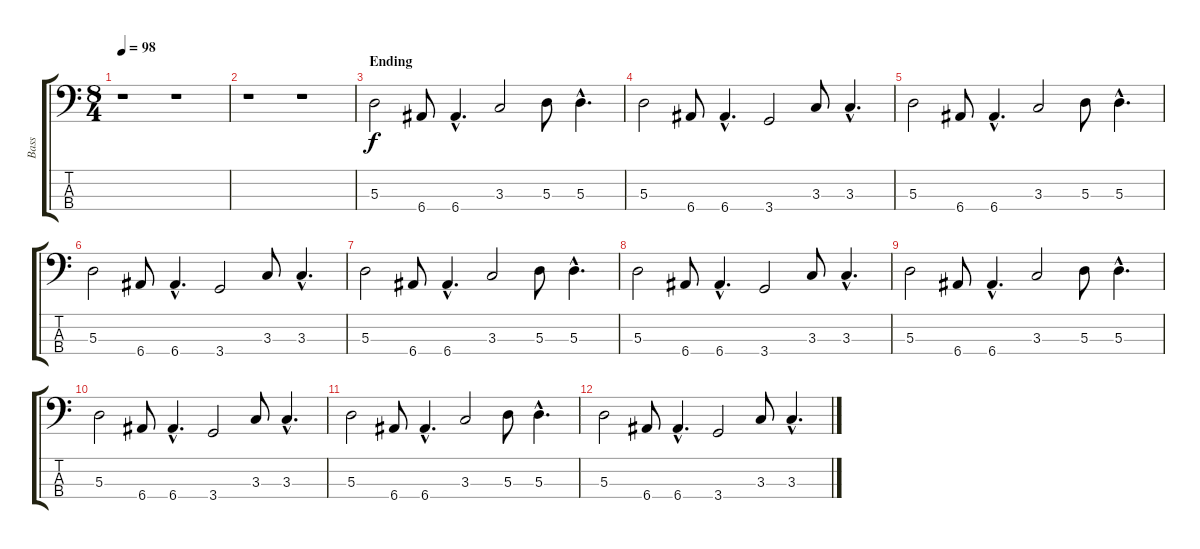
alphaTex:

\track ("Bass" "Bass") {instrument electricbasspick}
\staff {score tabs}
\tuning (G2 D2 A1 E1) {hide}
\ts (8 4)
\tempo 98
\clef f4
\ks c
r.1{dy f} r.1 |
r.1 r.1 |
\section ("" "Ending")
5.3.2 6.4.8 6.4{hac}.4{d} 3.3.2 5.3.8 5.3{hac}.4{d} |
5.3.2 6.4.8 6.4{hac}.4{d} 3.4.2 3.3.8 3.3{hac}.4{d} |
5.3.2 6.4.8 6.4{hac}.4{d} 3.3.2 5.3.8 5.3{hac}.4{d} |
5.3.2 6.4.8 6.4{hac}.4{d} 3.4.2 3.3.8 3.3{hac}.4{d} |
5.3.2{volume 11} 6.4.8 6.4{hac}.4{d} 3.3.2 5.3.8 5.3{hac}.4{d} |
5.3.2{volume 9} 6.4.8 6.4{hac}.4{d} 3.4.2 3.3.8 3.3{hac}.4{d} |
5.3.2{volume 7} 6.4.8 6.4{hac}.4{d} 3.3.2 5.3.8 5.3{hac}.4{d} |
5.3.2{volume 5} 6.4.8 6.4{hac}.4{d} 3.4.2 3.3.8 3.3{hac}.4{d} |
5.3.2{volume 3} 6.4.8 6.4{hac}.4{d} 3.3.2 5.3.8 5.3{hac}.4{d} |
5.3.2{volume 1} 6.4.8 6.4{hac}.4{d} 3.4.2 3.3.8 3.3{hac}.4{d}
